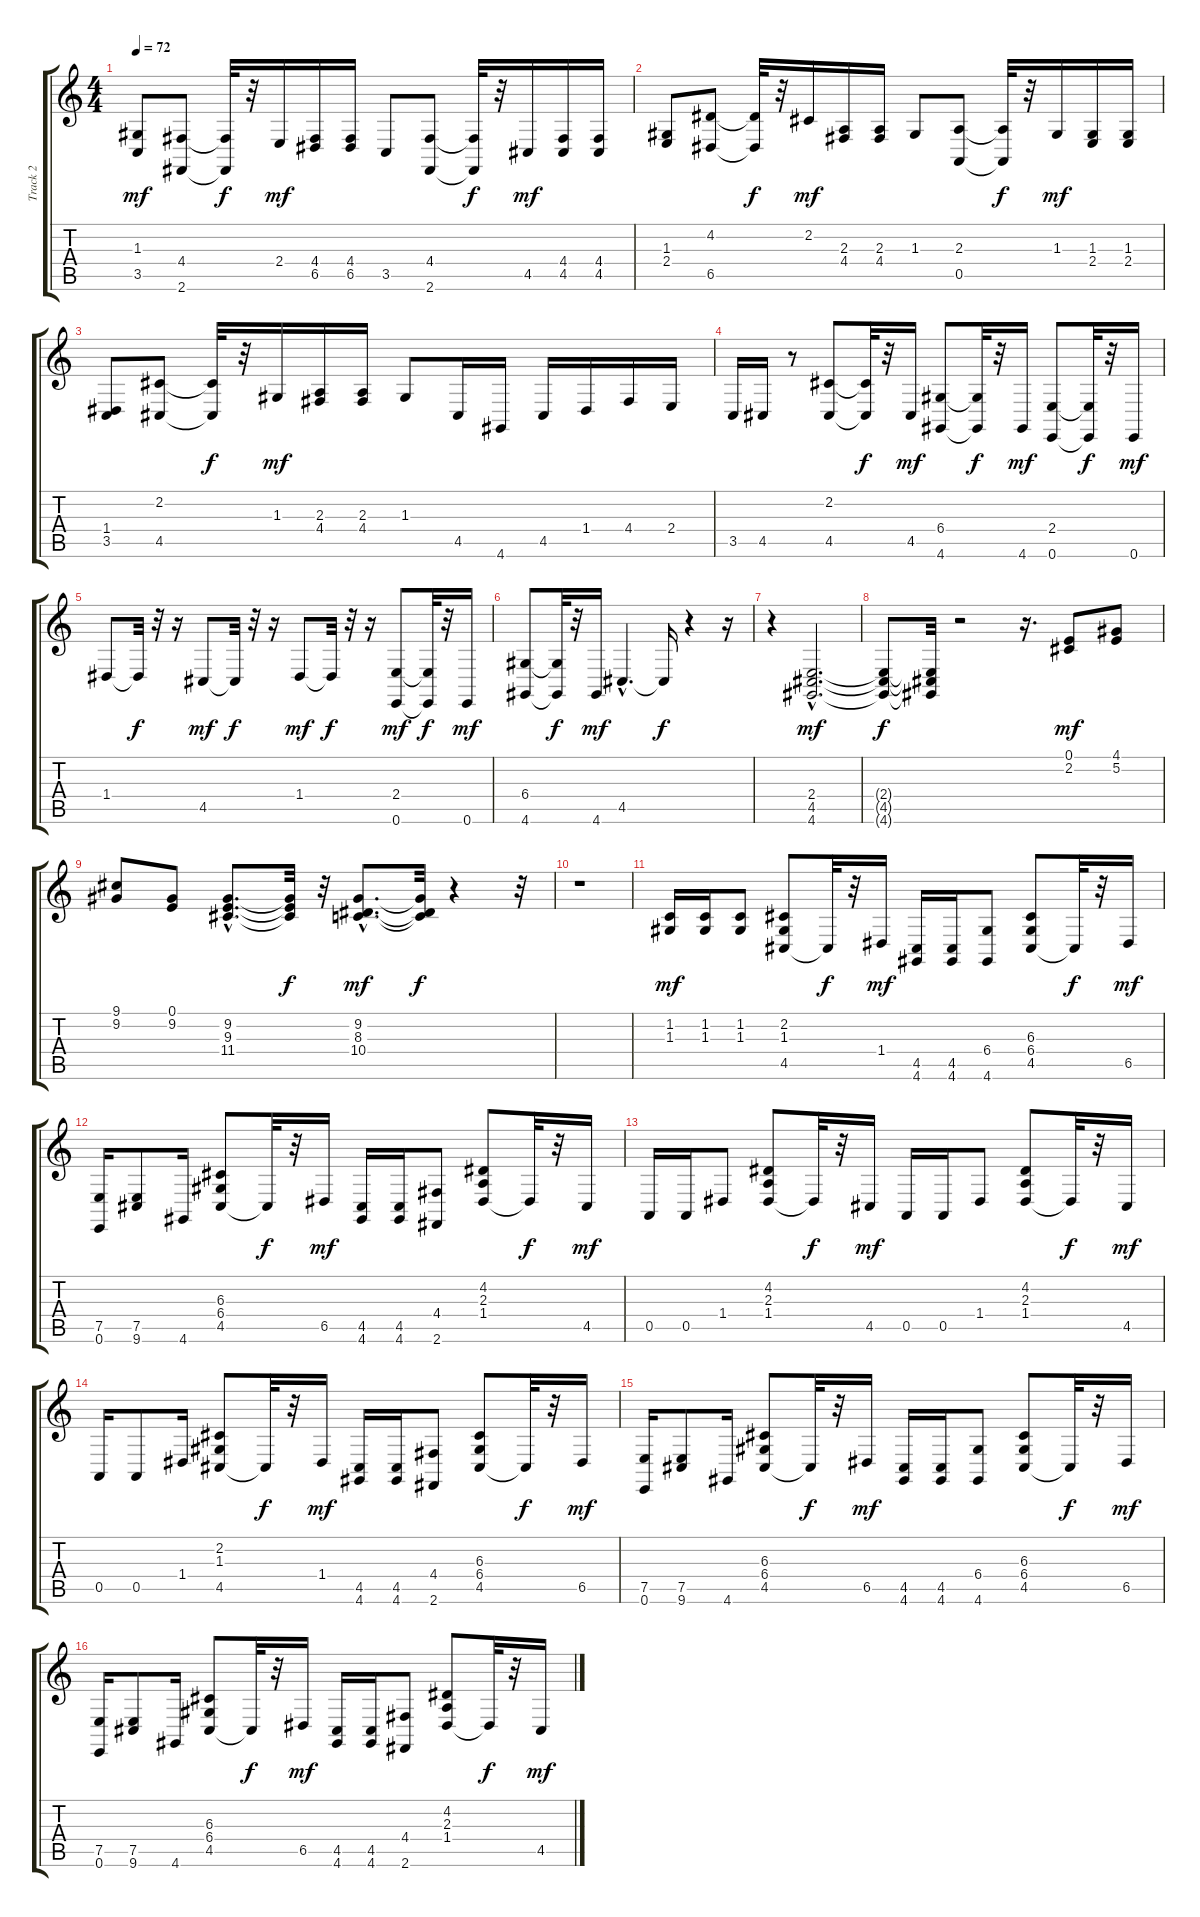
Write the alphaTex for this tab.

\track ("Track 2" "Track 2") {instrument acousticgrandpiano}
\staff {score tabs}
\tuning (E4 B3 G3 D3 A2 E2) {hide}
\ts (4 4)
\tempo 72
\clef g2
\ks c
(1.3 3.5).8{dy mf} (4.4 2.6).8 (4.4{t} 2.6{t}).32{dy f} r.32 2.4.16{dy mf} (4.4 6.5).16 (4.4 6.5).16 3.5.8 (4.4 2.6).8 (4.4{t} 2.6{t}).32{dy f} r.32 4.5.16{dy mf} (4.4 4.5).16 (4.4 4.5).16 |
(1.3 2.4).8 (4.2 6.5).8 (4.2{t} 6.5{t}).32{dy f} r.32 2.2.16{dy mf} (2.3 4.4).16 (2.3 4.4).16 1.3.8 (2.3 0.5).8 (2.3{t} 0.5{t}).32{dy f} r.32 1.3.16{dy mf} (1.3 2.4).16 (1.3 2.4).16 |
(1.4 3.5).8 (2.2 4.5).8 (2.2{t} 4.5{t}).32{dy f} r.32 1.3.16{dy mf} (2.3 4.4).16 (2.3 4.4).16 1.3.8 4.5.16 4.6.16 4.5.16 1.4.16 4.4.16 2.4.16 |
3.5.16 4.5.16 r.8 (2.2 4.5).8 (2.2{t} 4.5{t}).32{dy f} r.32 4.5.16{dy mf} (6.4 4.6).8 (6.4{t} 4.6{t}).32{dy f} r.32 4.6.16{dy mf} (2.4 0.6).8 (2.4{t} 0.6{t}).32{dy f} r.32 0.6.16{dy mf} |
1.4.8 1.4{t}.32{dy f} r.32 r.16 4.5.8{dy mf} 4.5{t}.32{dy f} r.32 r.16 1.4.8{dy mf} 1.4{t}.32{dy f} r.32 r.16 (2.4 0.6).8{dy mf} (2.4{t} 0.6{t}).32{dy f} r.32 0.6.16{dy mf} |
(6.4 4.6).8 (6.4{t} 4.6{t}).32{dy f} r.32 4.6.16{dy mf} 4.5{hac}.4{d} 4.5{t}.16{dy f} r.4 r.16 |
r.4 (2.4{hac} 4.5{hac} 4.6{hac}).2{d dy mf} |
(2.4{t} 4.5{t} 4.6{t}).8{dy f} (2.4{t} 4.5{t} 4.6{t}).32 r.2 r.16{d} (0.1 2.2).8{dy mf} (4.1 5.2).8 |
(9.1 9.2).8 (0.1 9.2).8 (9.2{hac} 9.3{hac} 11.4{hac}).8{d} (9.2{t} 9.3{t} 11.4{t}).32{dy f} r.32 (9.2{hac} 8.3{hac} 10.4{hac}).8{d dy mf} (9.2{t} 8.3{t} 10.4{t}).32{dy f} r.4 r.32 |
r.1 |
(1.2 1.3).16{dy mf} (1.2 1.3).16 (1.2 1.3).8 (2.2 1.3 4.5).8 4.5{t}.32{dy f} r.32 1.4.16{dy mf} (4.5 4.6).16 (4.5 4.6).16 (6.4 4.6).8 (6.3 6.4 4.5).8 4.5{t}.32{dy f} r.32 6.5.16{dy mf} |
(7.5 0.6).16 (7.5 9.6).8 4.6.16 (6.3 6.4 4.5).8 4.5{t}.32{dy f} r.32 6.5.16{dy mf} (4.5 4.6).16 (4.5 4.6).16 (4.4 2.6).8 (4.2 2.3 1.4).8 1.4{t}.32{dy f} r.32 4.5.16{dy mf} |
0.5.16 0.5.16 1.4.8 (4.2 2.3 1.4).8 1.4{t}.32{dy f} r.32 4.5.16{dy mf} 0.5.16 0.5.16 1.4.8 (4.2 2.3 1.4).8 1.4{t}.32{dy f} r.32 4.5.16{dy mf} |
0.5.16 0.5.8 1.4.16 (2.2 1.3 4.5).8 4.5{t}.32{dy f} r.32 1.4.16{dy mf} (4.5 4.6).16 (4.5 4.6).16 (4.4 2.6).8 (6.3 6.4 4.5).8 4.5{t}.32{dy f} r.32 6.5.16{dy mf} |
(7.5 0.6).16 (7.5 9.6).8 4.6.16 (6.3 6.4 4.5).8 4.5{t}.32{dy f} r.32 6.5.16{dy mf} (4.5 4.6).16 (4.5 4.6).16 (6.4 4.6).8 (6.3 6.4 4.5).8 4.5{t}.32{dy f} r.32 6.5.16{dy mf} |
(7.5 0.6).16 (7.5 9.6).8 4.6.16 (6.3 6.4 4.5).8 4.5{t}.32{dy f} r.32 6.5.16{dy mf} (4.5 4.6).16 (4.5 4.6).16 (4.4 2.6).8 (4.2 2.3 1.4).8 1.4{t}.32{dy f} r.32 4.5.16{dy mf}
